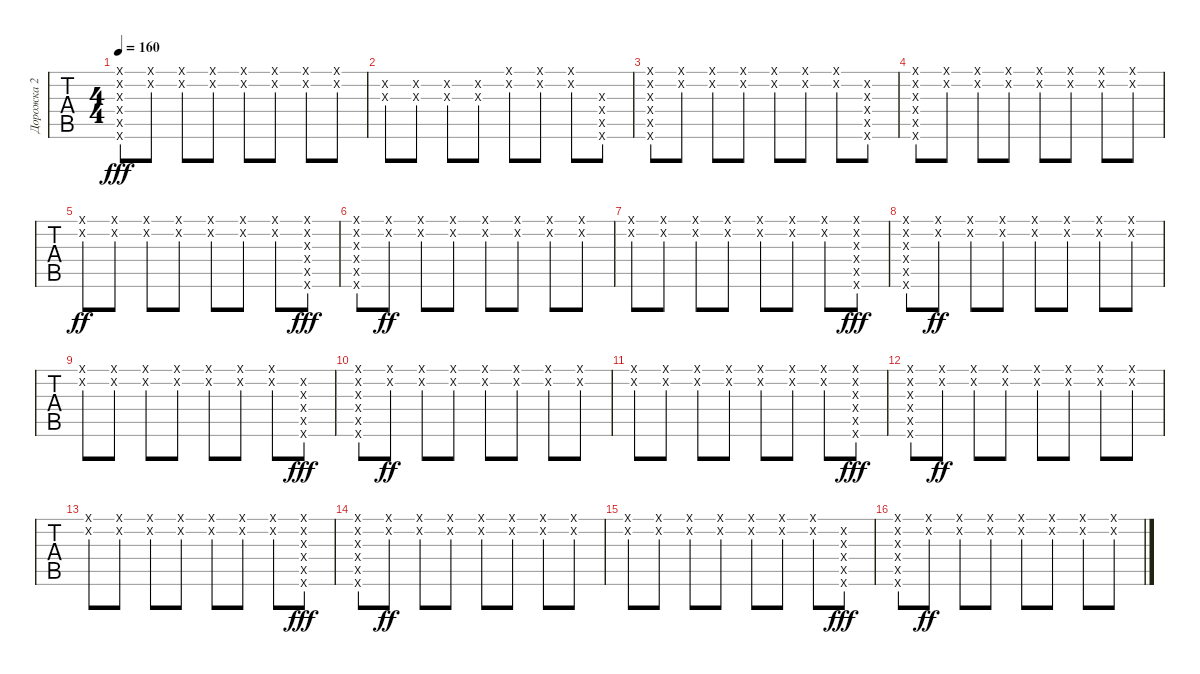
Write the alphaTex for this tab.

\track ("Дорожка 2" "Дорожка 2") {instrument acousticguitarsteel}
\staff {tabs}
\tuning (E4 B3 G3 D3 A2 E2) {hide}
\ts (4 4)
\tempo 160
\clef g2
\ks c
(3.1{x} 0.2{x} 0.3{x} 2.4{x} 2.5{x} 0.6{x}).8{dy fff} (3.1{x} 0.2{x}).8 (3.1{x} 0.2{x}).8 (3.1{x} 0.2{x}).8 (3.1{x} 0.2{x}).8 (3.1{x} 0.2{x}).8 (3.1{x} 0.2{x}).8 (3.1{x} 0.2{x}).8 |
(2.2{x} 3.3{x}).8 (2.2{x} 3.3{x}).8 (2.2{x} 3.3{x}).8 (2.2{x} 3.3{x}).8 (2.1{x} 2.2{x}).8 (2.1{x} 2.2{x}).8 (2.1{x} 2.2{x}).8 (3.3{x} 4.4{x} 4.5{x} 2.6{x}).8 |
(2.1{x} 2.2{x} 3.3{x} 4.4{x} 4.5{x} 2.6{x}).8 (2.1{x} 2.2{x}).8 (2.1{x} 2.2{x}).8 (2.1{x} 2.2{x}).8 (2.1{x} 3.2{x}).8 (2.1{x} 3.2{x}).8 (2.1{x} 3.2{x}).8 (2.2{x} 3.3{x} 4.4{x} 4.5{x} 2.6{x}).8 |
(2.1{x} 3.2{x} 4.3{x} 4.4{x} 2.5{x} 2.6{x}).8 (10.1{x} 7.2{x}).8 (10.1{x} 7.2{x}).8 (10.1{x} 7.2{x}).8 (10.1{x} 7.2{x}).8 (10.1{x} 7.2{x}).8 (10.1{x} 7.2{x}).8 (10.1{x} 7.2{x}).8 |
(12.1{x} 2.2{x}).8{dy ff} (12.1{x} 2.2{x}).8 (12.1{x} 2.2{x}).8 (12.1{x} 2.2{x}).8 (12.1{x} 2.2{x}).8 (12.1{x} 2.2{x}).8 (12.1{x} 2.2{x}).8 (0.1{x} 2.2{x} 0.3{x} 2.4{x} 0.5{x} 0.6{x}).8{dy fff} |
(3.1{x} 2.2{x} 2.3{x} 2.4{x} 0.5{x} 0.6{x}).8 (12.1{x} 2.2{x}).8{dy ff} (12.1{x} 2.2{x}).8 (12.1{x} 2.2{x}).8 (12.1{x} 2.2{x}).8 (12.1{x} 2.2{x}).8 (12.1{x} 2.2{x}).8 (12.1{x} 2.2{x}).8 |
(9.1{x} 2.2{x}).8 (9.1{x} 2.2{x}).8 (9.1{x} 2.2{x}).8 (9.1{x} 2.2{x}).8 (9.1{x} 2.2{x}).8 (9.1{x} 2.2{x}).8 (9.1{x} 2.2{x}).8 (2.1{x} 2.2{x} 3.3{x} 4.4{x} 4.5{x} 2.6{x}).8{dy fff} |
(2.1{x} 4.2{x} 4.3{x} 4.4{x} 2.5{x} 2.6{x}).8 (7.1{x} 7.2{x}).8{dy ff} (7.1{x} 7.2{x}).8 (7.1{x} 7.2{x}).8 (7.1{x} 7.2{x}).8 (7.1{x} 7.2{x}).8 (7.1{x} 7.2{x}).8 (7.1{x} 7.2{x}).8 |
(7.1{x} 8.2{x}).8 (7.1{x} 8.2{x}).8 (7.1{x} 8.2{x}).8 (7.1{x} 8.2{x}).8 (7.1{x} 8.2{x}).8 (7.1{x} 8.2{x}).8 (7.1{x} 8.2{x}).8 (0.2{x} 0.3{x} 2.4{x} 2.5{x} 0.6{x}).8{dy fff} |
(3.1{x} 1.2{x} 0.3{x} 2.4{x} 3.5{x} 3.6{x}).8 (3.1{x} 5.2{x}).8{dy ff} (3.1{x} 5.2{x}).8 (3.1{x} 5.2{x}).8 (3.1{x} 5.2{x}).8 (3.1{x} 5.2{x}).8 (3.1{x} 5.2{x}).8 (3.1{x} 5.2{x}).8 |
(6.1{x} 7.2{x}).8 (6.1{x} 7.2{x}).8 (6.1{x} 7.2{x}).8 (6.1{x} 7.2{x}).8 (6.1{x} 7.2{x}).8 (6.1{x} 7.2{x}).8 (6.1{x} 7.2{x}).8 (2.1{x} 2.2{x} 3.3{x} 4.4{x} 4.5{x} 2.6{x}).8{dy fff} |
(3.1{x} 5.2{x} 5.3{x} 5.4{x} 3.5{x} 3.6{x}).8 (8.1{x} 8.2{x}).8{dy ff} (8.1{x} 8.2{x}).8 (8.1{x} 8.2{x}).8 (8.1{x} 8.2{x}).8 (8.1{x} 8.2{x}).8 (8.1{x} 8.2{x}).8 (8.1{x} 8.2{x}).8 |
(8.1{x} 6.2{x}).8 (8.1{x} 6.2{x}).8 (8.1{x} 6.2{x}).8 (8.1{x} 6.2{x}).8 (8.1{x} 6.2{x}).8 (8.1{x} 6.2{x}).8 (8.1{x} 6.2{x}).8 (1.1{x} 1.2{x} 2.3{x} 3.4{x} 3.5{x} 1.6{x}).8{dy fff} |
(2.1{x} 4.2{x} 4.3{x} 4.4{x} 2.5{x} 2.6{x}).8 (7.1{x} 7.2{x}).8{dy ff} (7.1{x} 7.2{x}).8 (7.1{x} 7.2{x}).8 (7.1{x} 7.2{x}).8 (7.1{x} 7.2{x}).8 (7.1{x} 7.2{x}).8 (7.1{x} 7.2{x}).8 |
(7.1{x} 8.2{x}).8 (7.1{x} 8.2{x}).8 (7.1{x} 8.2{x}).8 (7.1{x} 8.2{x}).8 (7.1{x} 8.2{x}).8 (7.1{x} 8.2{x}).8 (7.1{x} 8.2{x}).8 (0.2{x} 2.3{x} 2.4{x} 0.5{x} 0.6{x}).8{dy fff} |
(0.1{x} 0.2{x} 1.3{x} 2.4{x} 2.5{x} 0.6{x}).8 (7.1{x} 9.2{x}).8{dy ff} (7.1{x} 9.2{x}).8 (7.1{x} 9.2{x}).8 (7.1{x} 9.2{x}).8 (7.1{x} 9.2{x}).8 (7.1{x} 9.2{x}).8 (7.1{x} 9.2{x}).8
